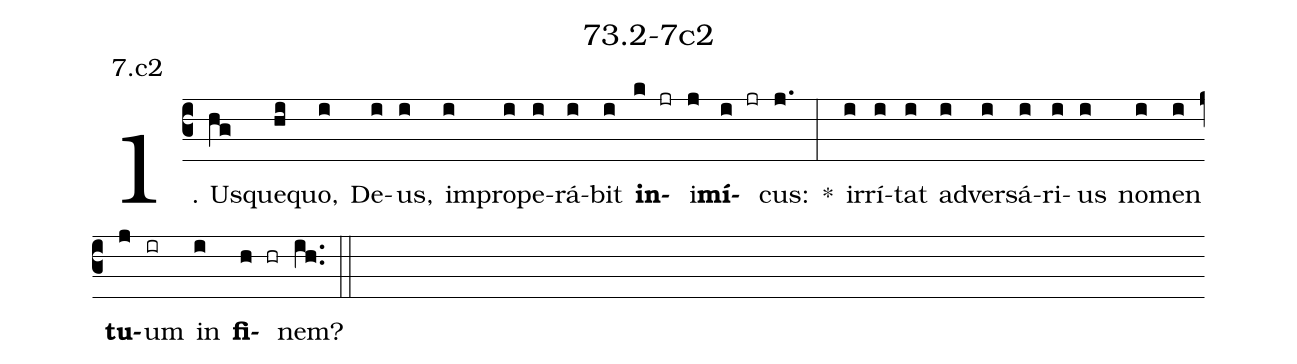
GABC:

name: 73.2-7c2;
annotation: 7.c2;
%%
(c3)1. Us(hg)que(hi)quo,(i) De(i)us,(i) im(i)pro(i)pe(i)rá(i)bit(i) <b>in</b>(k jr)i(j)<b>mí</b>(i jr)cus:(j.) *(:) ir(i)rí(i)tat(i) ad(i)ver(i)sá(i)ri(i)us(i) no(i)men(i) <b>tu</b>(j)um(ir) in(i) <b>fi</b>(h hr)nem?(ih..) (::)


%E(i) u(i) o(j) u(i) a(h) e.(ih..) (::)
